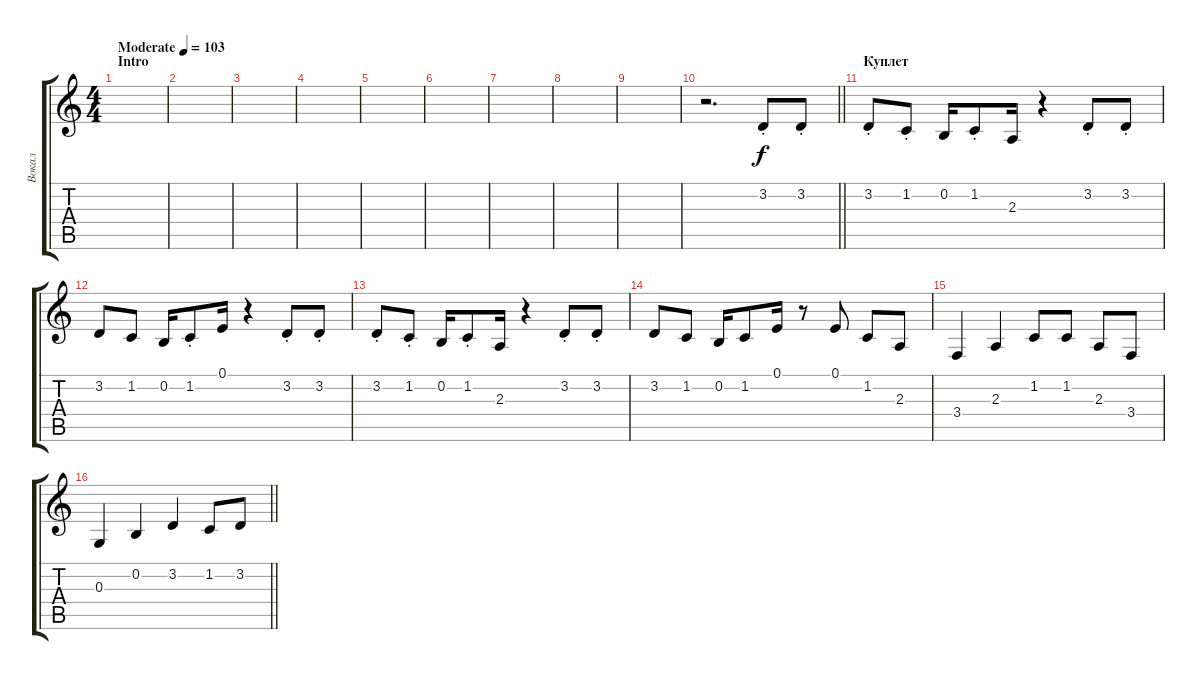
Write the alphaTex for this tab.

\track ("Вокал" "Вокал") {instrument altosax}
\staff {score tabs}
\tuning (E4 B3 G3 D3 A2 E2) {hide}
\ts (4 4)
\section ("" "Intro")
\tempo (103 "Moderate")
\clef g2
\ks c
|
|
|
|
|
|
|
|
|
\barLineRight lightlight
r.2{d} 3.2{st}.8 3.2{st}.8 |
\section ("" "Куплет")
3.2{st}.8 1.2{st}.8 0.2.16 1.2{st}.8 2.3.16 r.4 3.2{st}.8 3.2{st}.8 |
3.2.8 1.2.8 0.2.16 1.2{st}.8 0.1.16 r.4 3.2{st}.8 3.2{st}.8 |
3.2{st}.8 1.2{st}.8 0.2.16 1.2{st}.8 2.3.16 r.4 3.2{st}.8 3.2{st}.8 |
3.2.8 1.2.8 0.2.16 1.2.8 0.1.16 r.8 0.1.8 1.2.8 2.3.8 |
3.4.4 2.3.4 1.2.8 1.2.8 2.3.8 3.4.8 |
\barLineRight lightlight
0.3.4 0.2.4 3.2.4 1.2.8 3.2.8
